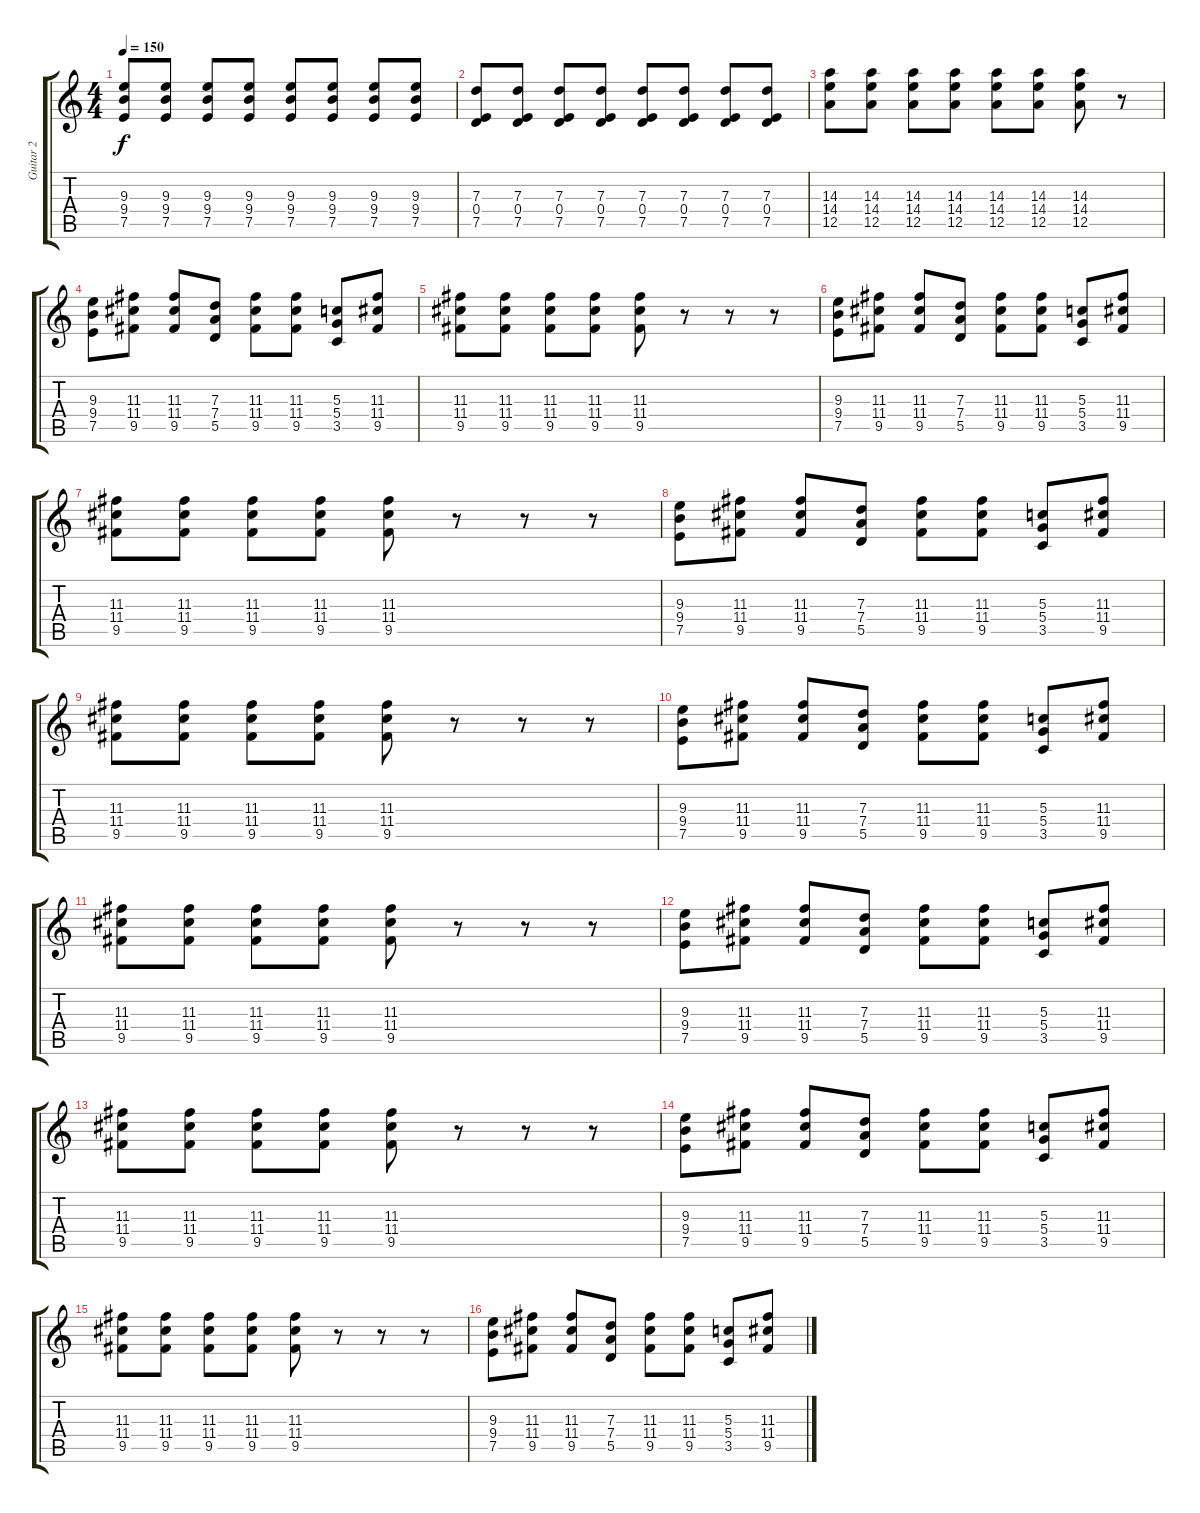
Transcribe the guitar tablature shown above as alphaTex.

\track ("Guitar 2" "Guitar 2") {instrument distortionguitar}
\staff {score tabs}
\tuning (E4 B3 G3 D3 A2 E2) {hide}
\ts (4 4)
\tempo 150
\clef g2
\ks c
(9.3 9.4 7.5).8{dy f} (9.3 9.4 7.5).8 (9.3 9.4 7.5).8 (9.3 9.4 7.5).8 (9.3 9.4 7.5).8 (9.3 9.4 7.5).8 (9.3 9.4 7.5).8 (9.3 9.4 7.5).8 |
(7.3 0.4 7.5).8 (7.3 0.4 7.5).8 (7.3 0.4 7.5).8 (7.3 0.4 7.5).8 (7.3 0.4 7.5).8 (7.3 0.4 7.5).8 (7.3 0.4 7.5).8 (7.3 0.4 7.5).8 |
(14.3 14.4 12.5).8 (14.3 14.4 12.5).8 (14.3 14.4 12.5).8 (14.3 14.4 12.5).8 (14.3 14.4 12.5).8 (14.3 14.4 12.5).8 (14.3 14.4 12.5).8 r.8 |
(9.3 9.4 7.5).8 (11.3 11.4 9.5).8 (11.3 11.4 9.5).8 (7.3 7.4 5.5).8 (11.3 11.4 9.5).8 (11.3 11.4 9.5).8 (5.3 5.4 3.5).8 (11.3 11.4 9.5).8 |
(11.3 11.4 9.5).8 (11.3 11.4 9.5).8 (11.3 11.4 9.5).8 (11.3 11.4 9.5).8 (11.3 11.4 9.5).8 r.8 r.8 r.8 |
(9.3 9.4 7.5).8 (11.3 11.4 9.5).8 (11.3 11.4 9.5).8 (7.3 7.4 5.5).8 (11.3 11.4 9.5).8 (11.3 11.4 9.5).8 (5.3 5.4 3.5).8 (11.3 11.4 9.5).8 |
(11.3 11.4 9.5).8 (11.3 11.4 9.5).8 (11.3 11.4 9.5).8 (11.3 11.4 9.5).8 (11.3 11.4 9.5).8 r.8 r.8 r.8 |
(9.3 9.4 7.5).8 (11.3 11.4 9.5).8 (11.3 11.4 9.5).8 (7.3 7.4 5.5).8 (11.3 11.4 9.5).8 (11.3 11.4 9.5).8 (5.3 5.4 3.5).8 (11.3 11.4 9.5).8 |
(11.3 11.4 9.5).8 (11.3 11.4 9.5).8 (11.3 11.4 9.5).8 (11.3 11.4 9.5).8 (11.3 11.4 9.5).8 r.8 r.8 r.8 |
(9.3 9.4 7.5).8 (11.3 11.4 9.5).8 (11.3 11.4 9.5).8 (7.3 7.4 5.5).8 (11.3 11.4 9.5).8 (11.3 11.4 9.5).8 (5.3 5.4 3.5).8 (11.3 11.4 9.5).8 |
(11.3 11.4 9.5).8 (11.3 11.4 9.5).8 (11.3 11.4 9.5).8 (11.3 11.4 9.5).8 (11.3 11.4 9.5).8 r.8 r.8 r.8 |
(9.3 9.4 7.5).8 (11.3 11.4 9.5).8 (11.3 11.4 9.5).8 (7.3 7.4 5.5).8 (11.3 11.4 9.5).8 (11.3 11.4 9.5).8 (5.3 5.4 3.5).8 (11.3 11.4 9.5).8 |
(11.3 11.4 9.5).8 (11.3 11.4 9.5).8 (11.3 11.4 9.5).8 (11.3 11.4 9.5).8 (11.3 11.4 9.5).8 r.8 r.8 r.8 |
(9.3 9.4 7.5).8 (11.3 11.4 9.5).8 (11.3 11.4 9.5).8 (7.3 7.4 5.5).8 (11.3 11.4 9.5).8 (11.3 11.4 9.5).8 (5.3 5.4 3.5).8 (11.3 11.4 9.5).8 |
(11.3 11.4 9.5).8 (11.3 11.4 9.5).8 (11.3 11.4 9.5).8 (11.3 11.4 9.5).8 (11.3 11.4 9.5).8 r.8 r.8 r.8 |
(9.3 9.4 7.5).8 (11.3 11.4 9.5).8 (11.3 11.4 9.5).8 (7.3 7.4 5.5).8 (11.3 11.4 9.5).8 (11.3 11.4 9.5).8 (5.3 5.4 3.5).8 (11.3 11.4 9.5).8
